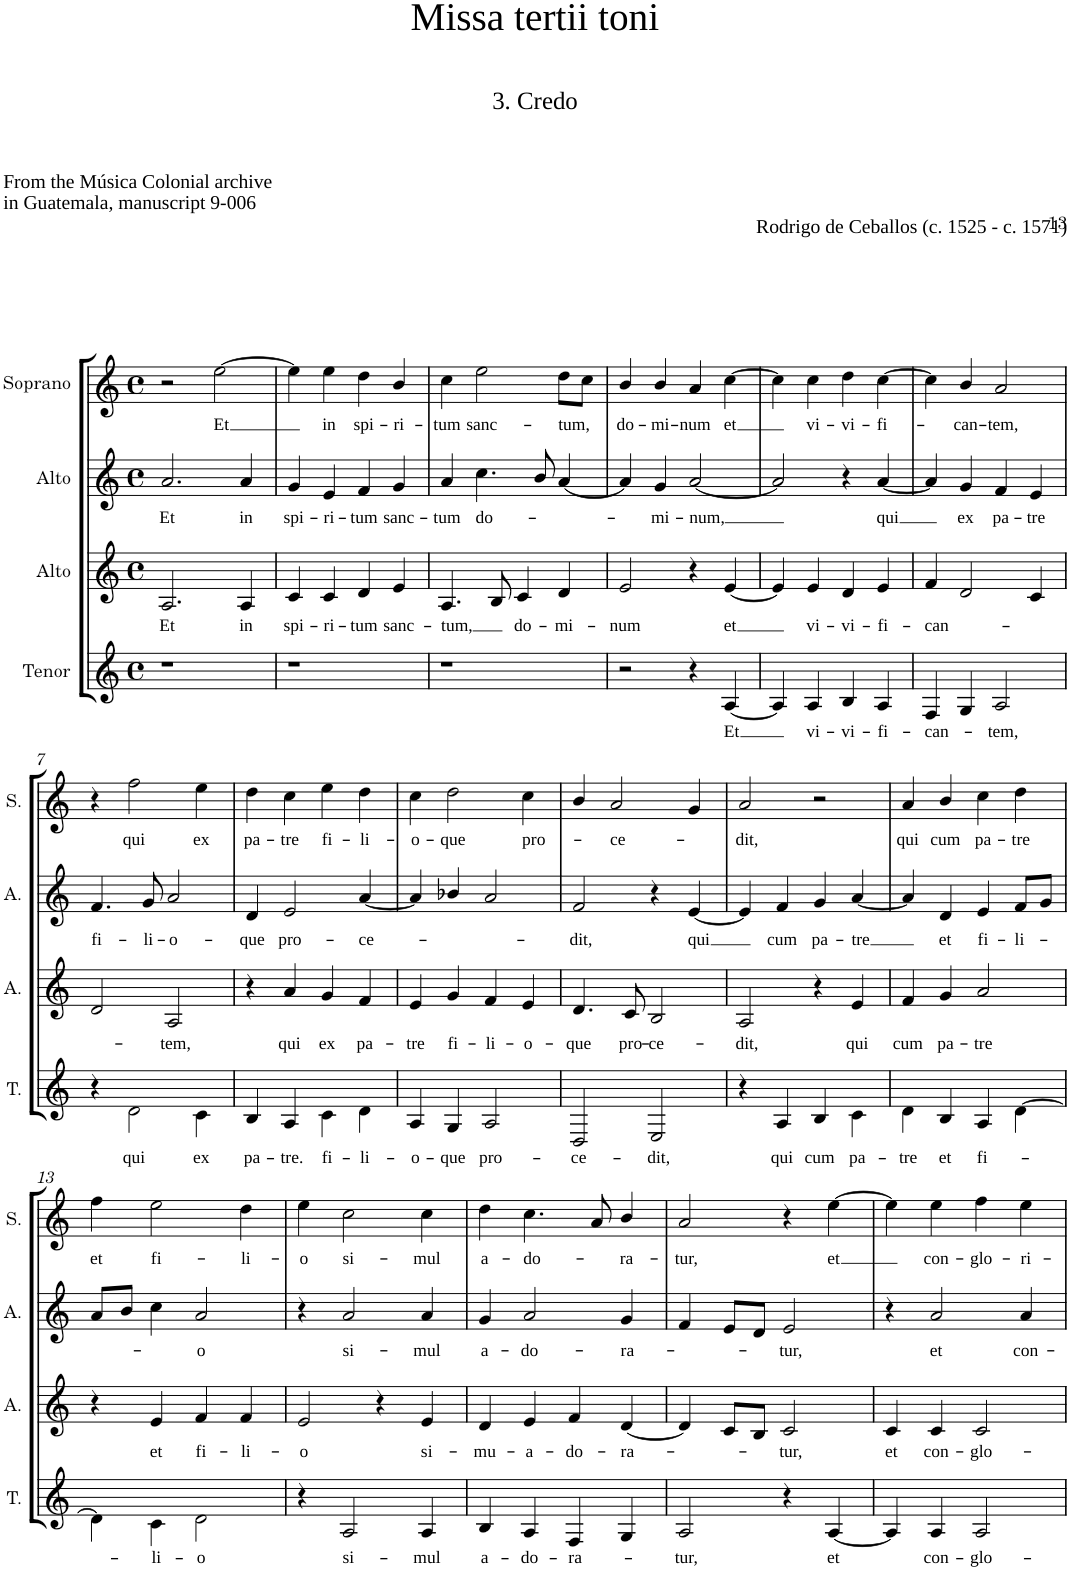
**kern	**text	**kern	**text	**kern	**text	**kern	**text
*part4	*part4	*part3	*part3	*part2	*part2	*part1	*part1
*staff4	*staff4	*staff3	*staff3	*staff2	*staff2	*staff1	*staff1
*I"Tenor	*	*I"Alto	*	*I"Alto	*	*I"Soprano	*
*I'T.	*	*I'A.	*	*I'A.	*	*I'S.	*
*clefG2	*	*clefG2	*	*clefG2	*	*clefG2	*
*Trd7c12	*	*	*	*	*	*	*
*k[]	*	*k[]	*	*k[]	*	*k[]	*
*M4/4	*	*M4/4	*	*M4/4	*	*M4/4	*
*met(c)	*	*met(c)	*	*met(c)	*	*met(c)	*
=1	=1	=1	=1	=1	=1	=1	=1
!	!	!	!LO:LY:b	!	!LO:LY:b	!	!
1r	.	2.A/	Et	2.a/	Et	2r	.
!	!	!	!	!	!	!	!LO:LY:b
.	.	.	.	.	.	[2ee\	Et
!	!	!	!LO:LY:b	!	!LO:LY:b	!	!
.	.	4A/	in	4a/	in	.	.
=2	=2	=2	=2	=2	=2	=2	=2
!	!	!	!LO:LY:b	!	!LO:LY:b	!	!
1r	.	4c/	spi-	4g/	spi-	4ee\]	.
!	!	!	!LO:LY:b	!	!LO:LY:b	!	!LO:LY:b
.	.	4c/	-ri-	4e/	-ri-	4ee\	in
!	!	!	!LO:LY:b	!	!LO:LY:b	!	!LO:LY:b
.	.	4d/	-tum	4f/	-tum	4dd\	spi-
!	!	!	!LO:LY:b	!	!LO:LY:b	!	!LO:LY:b
.	.	4e/	sanc-	4g/	sanc-	4b/	-ri-
=3	=3	=3	=3	=3	=3	=3	=3
!	!	!	!LO:LY:b	!	!LO:LY:b	!	!LO:LY:b
1r	.	4.A/	-tum,	4a/	-tum	4cc\	-tum
!	!	!	!	!	!LO:LY:b	!	!LO:LY:b
.	.	.	.	4.cc\	do-	2ee\	sanc-
.	.	8B/	.	.	.	.	.
!	!	!	!LO:LY:b	!	!	!	!
.	.	4c/	do-	.	.	.	.
.	.	.	.	8b/	.	.	.
!	!	!	!LO:LY:b	!	!	!	!LO:LY:b
.	.	4d/	-mi-	[4a/	.	8dd\L	-tum,
.	.	.	.	.	.	8cc\J	.
=4	=4	=4	=4	=4	=4	=4	=4
!	!	!	!LO:LY:b	!	!	!	!LO:LY:b
2r	.	2e/	-num	4a/]	.	4b/	do-
!	!	!	!	!	!LO:LY:b	!	!LO:LY:b
.	.	.	.	4g/	-mi-	4b/	-mi-
!	!	!	!	!	!LO:LY:b	!	!LO:LY:b
4r	.	4r	.	[2a/	-num,	4a/	-num
!	!LO:LY:b	!	!LO:LY:b	!	!	!	!LO:LY:b
[4A/	Et	[4e/	et	.	.	[4cc\	et
=5	=5	=5	=5	=5	=5	=5	=5
4A/]	.	4e/]	.	2a/]	.	4cc\]	.
!	!LO:LY:b	!	!LO:LY:b	!	!	!	!LO:LY:b
4A/	vi-	4e/	vi-	.	.	4cc\	vi-
!	!LO:LY:b	!	!LO:LY:b	!	!	!	!LO:LY:b
4B/	-vi-	4d/	-vi-	4r	.	4dd\	-vi-
!	!LO:LY:b	!	!LO:LY:b	!	!LO:LY:b	!	!LO:LY:b
4A/	-fi-	4e/	-fi-	[4a/	qui	[4cc\	-fi-
=6	=6	=6	=6	=6	=6	=6	=6
!	!LO:LY:b	!	!LO:LY:b	!	!	!	!
4F/	-can-	4f/	-can-	4a/]	.	4cc\]	.
!	!	!	!	!	!LO:LY:b	!	!LO:LY:b
4G/	.	2d/	.	4g/	ex	4b/	-can-
!	!LO:LY:b	!	!	!	!LO:LY:b	!	!LO:LY:b
2A/	-tem,	.	.	4f/	pa-	2a/	-tem,
!	!	!	!	!	!LO:LY:b	!	!
.	.	4c/	.	4e/	-tre	.	.
!!LO:LB:g=z
=7	=7	=7	=7	=7	=7	=7	=7
!	!	!	!	!	!LO:LY:b	!	!
4r	.	2d/	.	4.f/	fi-	4r	.
!	!LO:LY:b	!	!	!	!	!	!LO:LY:b
2d\	qui	.	.	.	.	2ff\	qui
!	!	!	!	!	!LO:LY:b	!	!
.	.	.	.	8g/	-li-	.	.
!	!	!	!LO:LY:b	!	!LO:LY:b	!	!
.	.	2A/	-tem,	2a/	-o-	.	.
!	!LO:LY:b	!	!	!	!	!	!LO:LY:b
4c\	ex	.	.	.	.	4ee\	ex
=8	=8	=8	=8	=8	=8	=8	=8
!	!LO:LY:b	!	!	!	!LO:LY:b	!	!LO:LY:b
4B/	pa-	4r	.	4d/	-que	4dd\	pa-
!	!LO:LY:b	!	!LO:LY:b	!	!LO:LY:b	!	!LO:LY:b
4A/	-tre.	4a/	qui	2e/	pro-	4cc\	-tre
!	!LO:LY:b	!	!LO:LY:b	!	!	!	!LO:LY:b
4c\	fi-	4g/	ex	.	.	4ee\	fi-
!	!LO:LY:b	!	!LO:LY:b	!	!LO:LY:b	!	!LO:LY:b
4d\	-li-	4f/	pa-	[4a/	-ce-	4dd\	-li-
=9	=9	=9	=9	=9	=9	=9	=9
!	!LO:LY:b	!	!LO:LY:b	!	!	!	!LO:LY:b
4A/	-o-	4e/	-tre	4a/]	.	4cc\	-o-
!	!LO:LY:b	!	!LO:LY:b	!	!	!	!LO:LY:b
4G/	-que	4g/	fi-	4b-X/	.	2dd\	-que
!	!LO:LY:b	!	!LO:LY:b	!	!	!	!
2A/	pro-	4f/	-li-	2a/	.	.	.
!	!	!	!LO:LY:b	!	!	!	!LO:LY:b
.	.	4e/	-o-	.	.	4cc\	pro-
=10	=10	=10	=10	=10	=10	=10	=10
!	!LO:LY:b	!	!LO:LY:b	!	!LO:LY:b	!	!
2D/	-ce-	4.d/	-que	2f/	-dit,	4b/	.
!	!	!	!	!	!	!	!LO:LY:b
.	.	.	.	.	.	2a/	-ce-
!	!	!	!LO:LY:b	!	!	!	!
.	.	8c/	pro-	.	.	.	.
!	!LO:LY:b	!	!LO:LY:b	!	!	!	!
2E/	-dit,	2B/	-ce-	4r	.	.	.
!	!	!	!	!	!LO:LY:b	!	!
.	.	.	.	[4e/	qui	4g/	.
=11	=11	=11	=11	=11	=11	=11	=11
!	!	!	!LO:LY:b	!	!	!	!LO:LY:b
4r	.	2A/	-dit,	4e/]	.	2a/	-dit,
!	!LO:LY:b	!	!	!	!LO:LY:b	!	!
4A/	qui	.	.	4f/	cum	.	.
!	!LO:LY:b	!	!	!	!LO:LY:b	!	!
4B/	cum	4r	.	4g/	pa-	2r	.
!	!LO:LY:b	!	!LO:LY:b	!	!LO:LY:b	!	!
4c\	pa-	4e/	qui	[4a/	-tre	.	.
=12	=12	=12	=12	=12	=12	=12	=12
!	!LO:LY:b	!	!LO:LY:b	!	!	!	!LO:LY:b
4d\	-tre	4f/	cum	4a/]	.	4a/	qui
!	!LO:LY:b	!	!LO:LY:b	!	!LO:LY:b	!	!LO:LY:b
4B/	et	4g/	pa-	4d/	et	4b/	cum
!	!LO:LY:b	!	!LO:LY:b	!	!LO:LY:b	!	!LO:LY:b
4A/	fi-	2a/	-tre	4e/	fi-	4cc\	pa-
!	!	!	!	!	!LO:LY:b	!	!LO:LY:b
[4d\	.	.	.	8f/L	-li-	4dd\	-tre
.	.	.	.	8g/J	.	.	.
!!LO:LB:g=z
=13	=13	=13	=13	=13	=13	=13	=13
!	!	!	!	!	!	!	!LO:LY:b
4d\]	.	4r	.	8a/L	.	4ff\	et
.	.	.	.	8b/J	.	.	.
!	!LO:LY:b	!	!LO:LY:b	!	!	!	!LO:LY:b
4c\	-li-	4e/	et	4cc\	.	2ee\	fi-
!	!LO:LY:b	!	!LO:LY:b	!	!LO:LY:b	!	!
2d\	-o	4f/	fi-	2a/	-o	.	.
!	!	!	!LO:LY:b	!	!	!	!LO:LY:b
.	.	4f/	-li-	.	.	4dd\	-li-
=14	=14	=14	=14	=14	=14	=14	=14
!	!	!	!LO:LY:b	!	!	!	!LO:LY:b
4r	.	2e/	-o	4r	.	4ee\	-o
!	!LO:LY:b	!	!	!	!LO:LY:b	!	!LO:LY:b
2A/	si-	.	.	2a/	si-	2cc\	si-
.	.	4r	.	.	.	.	.
!	!LO:LY:b	!	!LO:LY:b	!	!LO:LY:b	!	!LO:LY:b
4A/	-mul	4e/	si-	4a/	-mul	4cc\	-mul
=15	=15	=15	=15	=15	=15	=15	=15
!	!LO:LY:b	!	!LO:LY:b	!	!LO:LY:b	!	!LO:LY:b
4B/	a-	4d/	-mu-	4g/	a-	4dd\	a-
!	!LO:LY:b	!	!LO:LY:b	!	!LO:LY:b	!	!LO:LY:b
4A/	-do-	4e/	-a-	2a/	-do-	4.cc\	-do-
!	!LO:LY:b	!	!LO:LY:b	!	!	!	!
4F/	-ra-	4f/	-do-	.	.	.	.
.	.	.	.	.	.	8a/	.
!	!	!	!LO:LY:b	!	!LO:LY:b	!	!LO:LY:b
4G/	.	[4d/	-ra-	4g/	-ra-	4b/	-ra-
=16	=16	=16	=16	=16	=16	=16	=16
!	!LO:LY:b	!	!	!	!	!	!LO:LY:b
2A/	-tur,	4d/]	.	4f/	.	2a/	-tur,
.	.	8c/L	.	8e/L	.	.	.
.	.	8B/J	.	8d/J	.	.	.
!	!	!	!LO:LY:b	!	!LO:LY:b	!	!
4r	.	2c/	-tur,	2e/	-tur,	4r	.
!	!LO:LY:b	!	!	!	!	!	!LO:LY:b
[4A/	et	.	.	.	.	[4ee\	et
=17	=17	=17	=17	=17	=17	=17	=17
!	!	!	!LO:LY:b	!	!	!	!
4A/]	.	4c/	et	4r	.	4ee\]	.
!	!LO:LY:b	!	!LO:LY:b	!	!LO:LY:b	!	!LO:LY:b
4A/	con-	4c/	con-	2a/	et	4ee\	con-
!	!LO:LY:b	!	!LO:LY:b	!	!	!	!LO:LY:b
2A/	-glo-	2c/	-glo-	.	.	4ff\	-glo-
!	!	!	!	!	!LO:LY:b	!	!LO:LY:b
.	.	.	.	4a/	con-	4ee\	-ri-
=	=	=	=	=	=	=	=
*-	*-	*-	*-	*-	*-	*-	*-
